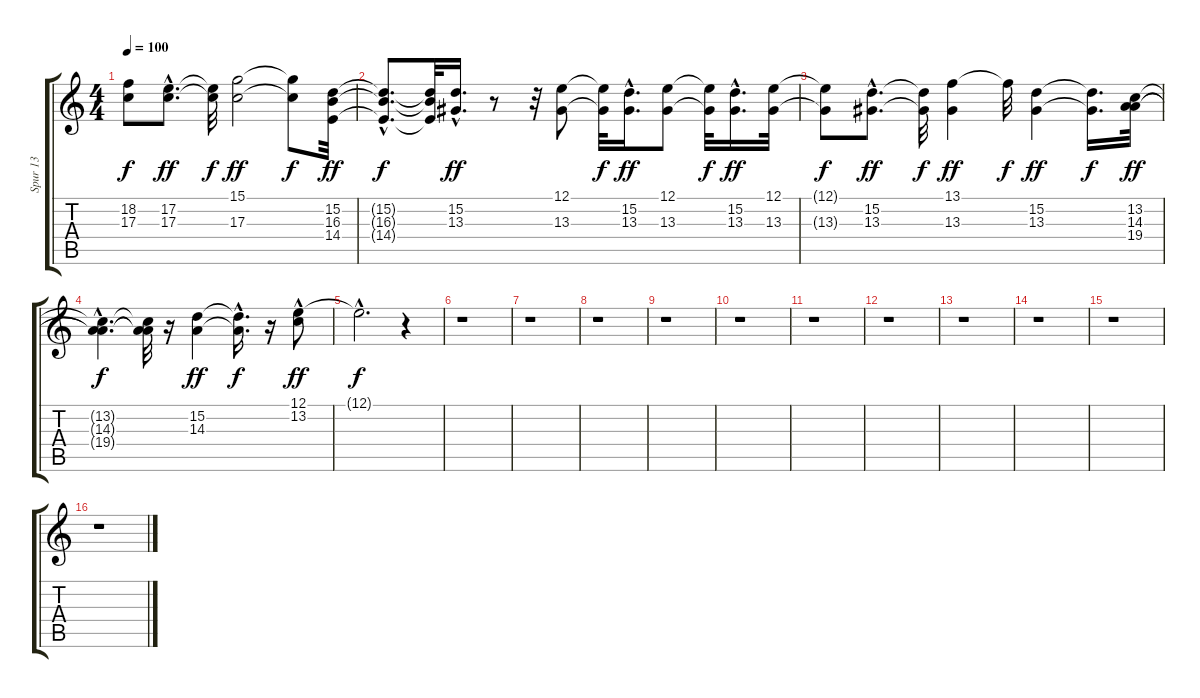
\track ("Spur 13" "Spur 13") {instrument accordion}
\staff {score tabs}
\tuning (E4 B3 G3 D3 A2 E2) {hide}
\ts (4 4)
\tempo 100
\clef g2
\ks c
(18.2{t} 17.3{t}).8{dy f} (17.2{hac} 17.3{hac}).8{d dy ff} (17.2{t} 17.3{t}).32{dy f} (15.1 17.3).2{dy ff} (15.1{t} 17.3{t}).8{dy f} (15.2 16.3 14.4).32{dy ff} |
(15.2{hac t} 16.3{hac t} 14.4{hac t}).8{d dy f} (15.2{t} 16.3{t} 14.4{t}).32 (15.2{hac} 13.3{hac}).16{d dy ff} r.8 r.32 (12.1 13.3).8 (12.1{t} 13.3{t}).32{dy f} (15.2{hac} 13.3{hac}).16{d dy ff} (12.1 13.3).8 (12.1{t} 13.3{t}).32{dy f} (15.2{hac} 13.3{hac}).16{d dy ff} (12.1 13.3).32 |
(12.1{t} 13.3{t}).8{dy f} (15.2{hac} 13.3{hac}).8{d dy ff} (15.2{t} 13.3{t}).32{dy f} (13.1 13.3).4{dy ff} 13.1{t}.32{dy f} (15.2 13.3).4{dy ff} (15.2{t} 13.3{t}).16{d dy f} (13.2 14.3 19.4).32{dy ff} |
(13.2{hac t} 14.3{hac t} 19.4{hac t}).4{d dy f} (13.2{t} 14.3{t} 19.4{t}).32 r.16 (15.2 14.3).4{dy ff} (15.2{hac t} 14.3{hac t}).16{d dy f} r.16 (12.1 13.2{hac}).8{dy ff} |
12.1{hac t}.2{d dy f} r.4 |
r.1 |
r.1 |
r.1 |
r.1 |
r.1 |
r.1 |
r.1 |
r.1 |
r.1 |
r.1 |
r.1
